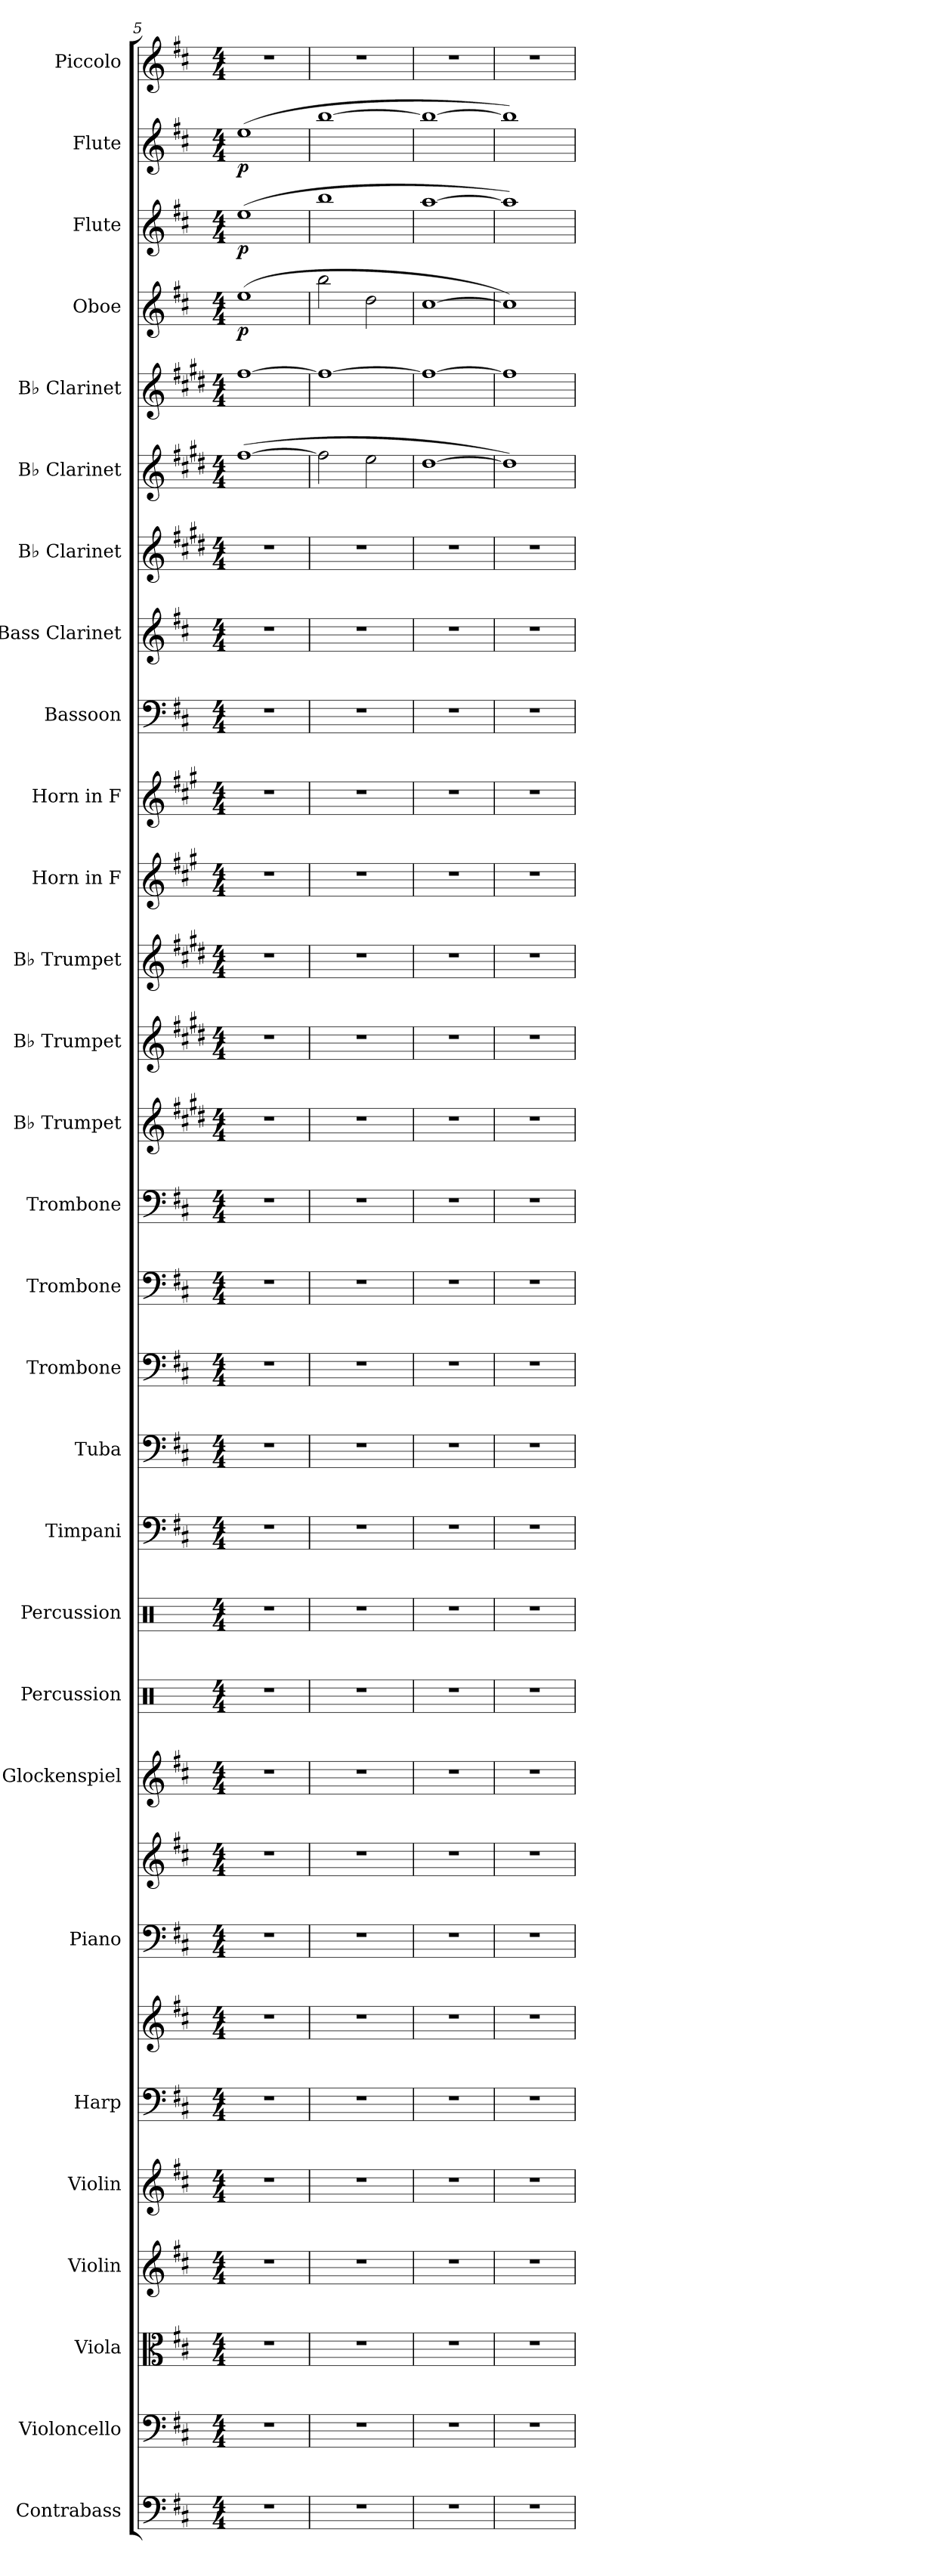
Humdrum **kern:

**kern	**kern	**kern	**kern	**kern	**kern	**kern	**kern	**kern	**kern	**kern	**kern	**kern	**kern	**kern	**kern	**kern	**kern	**kern	**kern	**kern	**kern	**kern	**kern	**kern	**kern	**kern	**kern	**dynam	**kern	**dynam	**kern	**dynam	**kern
*part29	*part28	*part27	*part26	*part25	*part24	*part24	*part23	*part23	*part22	*part21	*part20	*part19	*part18	*part17	*part16	*part15	*part14	*part13	*part12	*part11	*part10	*part9	*part8	*part7	*part6	*part5	*part4	*part4	*part3	*part3	*part2	*part2	*part1
*staff31	*staff30	*staff29	*staff28	*staff27	*staff26	*staff25	*staff24	*staff23	*staff22	*staff21	*staff20	*staff19	*staff18	*staff17	*staff16	*staff15	*staff14	*staff13	*staff12	*staff11	*staff10	*staff9	*staff8	*staff7	*staff6	*staff5	*staff4	*staff4	*staff3	*staff3	*staff2	*staff2	*staff1
*I"Contrabass	*I"Violoncello	*I"Viola	*I"Violin	*I"Violin	*I"Harp	*	*I"Piano	*	*I"Glockenspiel	*I"Percussion	*I"Percussion	*I"Timpani	*I"Tuba	*I"Trombone	*I"Trombone	*I"Trombone	*I"B♭ Trumpet	*I"B♭ Trumpet	*I"B♭ Trumpet	*I"Horn in F	*I"Horn in F	*I"Bassoon	*I"Bass Clarinet	*I"B♭ Clarinet	*I"B♭ Clarinet	*I"B♭ Clarinet	*I"Oboe	*	*I"Flute	*	*I"Flute	*	*I"Piccolo
*I'Cb.	*I'Vc.	*I'Vla.	*I'Vln.	*I'Vln.	*I'Hrp.	*	*I'Pno.	*	*I'Glock.	*I'Perc.	*I'Perc.	*I'Timp.	*I'Tba.	*I'Tbn.	*I'Tbn.	*I'Tbn.	*I'B♭ Tpt.	*I'B♭ Tpt.	*I'B♭ Tpt.	*	*	*I'Bsn.	*I'B. Cl.	*I'B♭ Cl.	*I'B♭ Cl.	*I'B♭ Cl.	*I'Ob.	*	*I'Fl.	*	*I'Fl.	*	*I'Picc.
*clefF4	*clefF4	*clefC3	*clefG2	*clefG2	*clefF4	*clefG2	*clefF4	*clefG2	*clefG2	*clefX	*clefX	*clefF4	*clefF4	*clefF4	*clefF4	*clefF4	*clefG2	*clefG2	*clefG2	*clefG2	*clefG2	*clefF4	*clefG2	*clefG2	*clefG2	*clefG2	*clefG2	*	*clefG2	*	*clefG2	*	*clefG2
*ITrd7c12	*	*	*	*	*	*	*	*	*ITrd-14c-24	*	*	*	*	*	*	*	*ITrd1c2	*ITrd1c2	*ITrd1c2	*ITrd4c7	*ITrd4c7	*	*ITrd8c14	*ITrd1c2	*ITrd1c2	*ITrd1c2	*	*	*	*	*	*	*ITrd-7c-12
*k[f#c#]	*k[f#c#]	*k[f#c#]	*k[f#c#]	*k[f#c#]	*k[f#c#]	*k[f#c#]	*k[f#c#]	*k[f#c#]	*k[f#c#]	*k[]	*k[]	*k[f#c#]	*k[f#c#]	*k[f#c#]	*k[f#c#]	*k[f#c#]	*k[f#c#]	*k[f#c#]	*k[f#c#]	*k[f#c#]	*k[f#c#]	*k[f#c#]	*k[f#c#]	*k[f#c#]	*k[f#c#]	*k[f#c#]	*k[f#c#]	*	*k[f#c#]	*	*k[f#c#]	*	*k[f#c#]
*M4/4	*M4/4	*M4/4	*M4/4	*M4/4	*M4/4	*M4/4	*M4/4	*M4/4	*M4/4	*M4/4	*M4/4	*M4/4	*M4/4	*M4/4	*M4/4	*M4/4	*M4/4	*M4/4	*M4/4	*M4/4	*M4/4	*M4/4	*M4/4	*M4/4	*M4/4	*M4/4	*M4/4	*	*M4/4	*	*M4/4	*	*M4/4
=5	=5	=5	=5	=5	=5	=5	=5	=5	=5	=5	=5	=5	=5	=5	=5	=5	=5	=5	=5	=5	=5	=5	=5	=5	=5	=5	=5	=5	=5	=5	=5	=5	=5
!	!	!	!	!	!	!	!	!	!	!	!	!	!	!	!	!	!	!	!	!	!	!	!	!	!	!	!	!LO:DY:b	!	!LO:DY:b	!	!LO:DY:b	!
1r	1r	1r	1r	1r	1r	1r	1r	1r	1r	1r	1r	1r	1r	1r	1r	1r	1r	1r	1r	1r	1r	1r	1r	1r	([1ee	[1ee	(1ee	p	(1ee	p	(1ee	p	1r
=6	=6	=6	=6	=6	=6	=6	=6	=6	=6	=6	=6	=6	=6	=6	=6	=6	=6	=6	=6	=6	=6	=6	=6	=6	=6	=6	=6	=6	=6	=6	=6	=6	=6
1r	1r	1r	1r	1r	1r	1r	1r	1r	1r	1r	1r	1r	1r	1r	1r	1r	1r	1r	1r	1r	1r	1r	1r	1r	2ee\]	1ee_	2bb\	.	1bb	.	[1bb	.	1r
.	.	.	.	.	.	.	.	.	.	.	.	.	.	.	.	.	.	.	.	.	.	.	.	.	2dd\	.	2dd\	.	.	.	.	.	.
=7	=7	=7	=7	=7	=7	=7	=7	=7	=7	=7	=7	=7	=7	=7	=7	=7	=7	=7	=7	=7	=7	=7	=7	=7	=7	=7	=7	=7	=7	=7	=7	=7	=7
1r	1r	1r	1r	1r	1r	1r	1r	1r	1r	1r	1r	1r	1r	1r	1r	1r	1r	1r	1r	1r	1r	1r	1r	1r	[1cc#	1ee_	[1cc#	.	[1aa	.	1bb_	.	1r
=8	=8	=8	=8	=8	=8	=8	=8	=8	=8	=8	=8	=8	=8	=8	=8	=8	=8	=8	=8	=8	=8	=8	=8	=8	=8	=8	=8	=8	=8	=8	=8	=8	=8
1r	1r	1r	1r	1r	1r	1r	1r	1r	1r	1r	1r	1r	1r	1r	1r	1r	1r	1r	1r	1r	1r	1r	1r	1r	1cc#])	1ee]	1cc#])	.	1aa])	.	1bb])	.	1r
=	=	=	=	=	=	=	=	=	=	=	=	=	=	=	=	=	=	=	=	=	=	=	=	=	=	=	=	=	=	=	=	=	=
*-	*-	*-	*-	*-	*-	*-	*-	*-	*-	*-	*-	*-	*-	*-	*-	*-	*-	*-	*-	*-	*-	*-	*-	*-	*-	*-	*-	*-	*-	*-	*-	*-	*-
